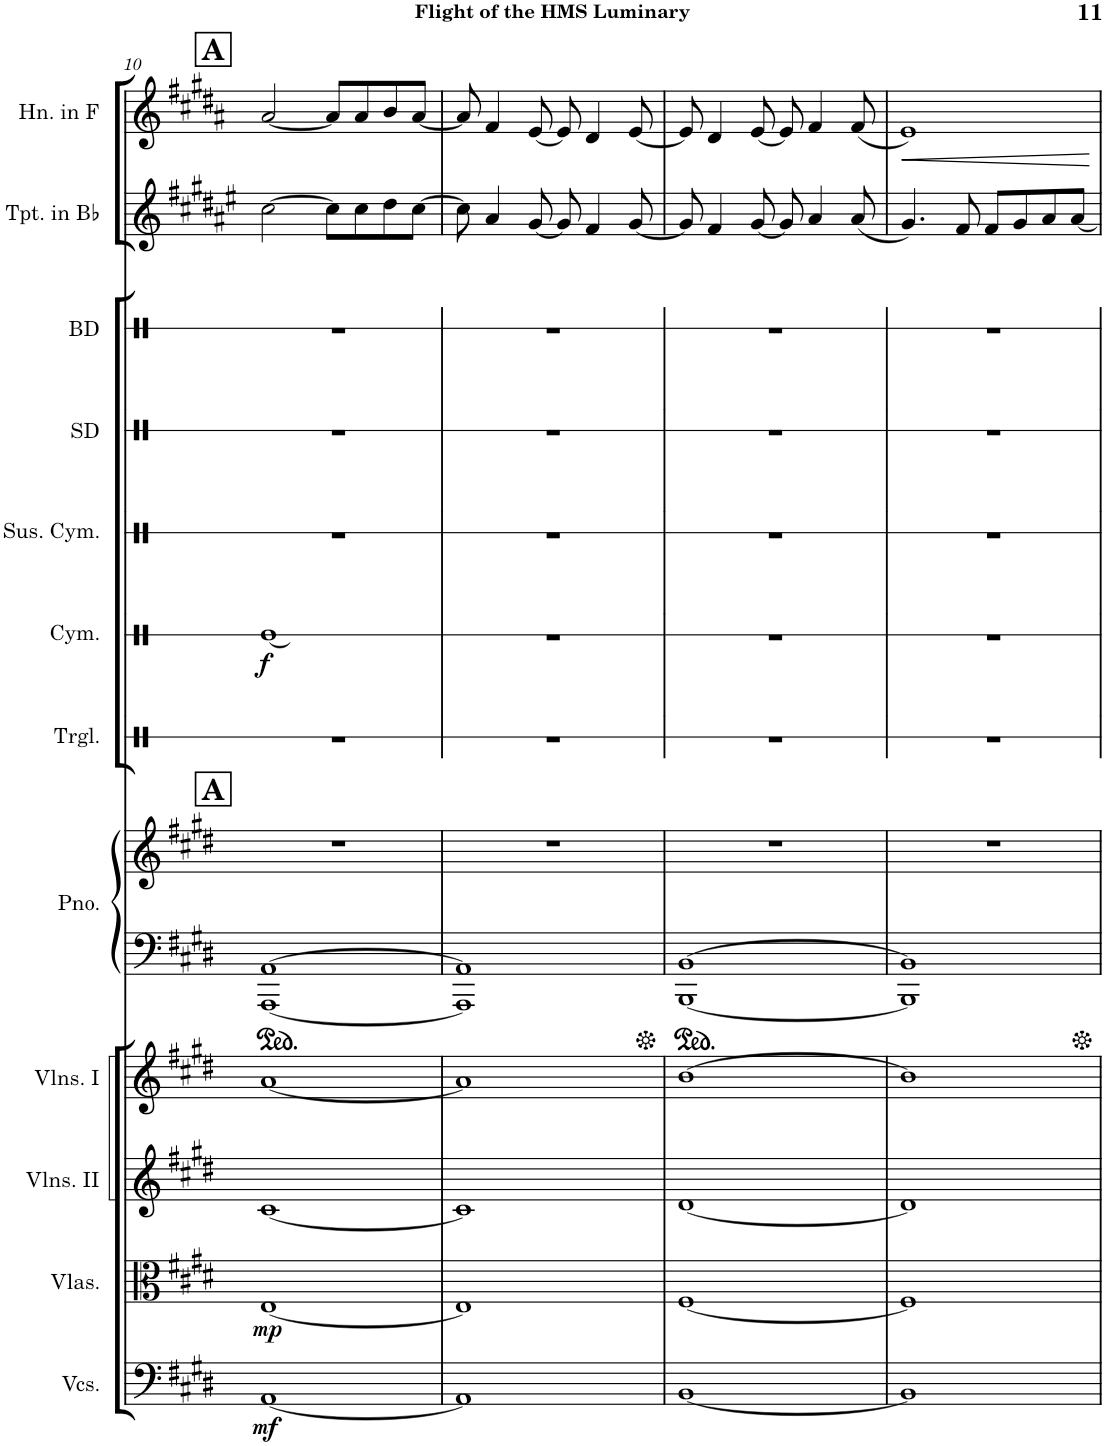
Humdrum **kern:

**kern	**dynam	**kern	**dynam	**kern	**kern	**kern	**kern	**kern	**kern	**kern	**dynam	**kern
*part10	*part10	*part9	*part9	*part8	*part7	*part6	*part5	*part4	*part3	*part2	*part2	*part1
*staff10	*staff10	*staff9	*staff9	*staff8	*staff7	*staff6	*staff5	*staff4	*staff3	*staff2	*staff2	*staff1
*I"Violoncellos	*	*I"Violas	*	*I"Violins II	*I"Violins I	*I"Piano	*I"Triangle	*I"Suspended Cymbal	*I"Trumpet in Bb	*I"Horn in F	*	*I"Pan Flute
*I'Vcs.	*	*I'Vlas.	*	*I'Vlns. II	*I'Vlns. I	*I'Pno.	*I'Trgl.	*I'Sus. Cym.	*I'Tpt. in Bb	*I'Hn. in F	*	*I'Pn. Fl.
!!LO:PB:g=z
*clefF4	*	*clefC3	*	*clefG2	*clefG2	*clefF4	*clefX	*clefX	*clefG2	*clefG2	*	*clefG2
*	*	*	*	*	*	*	*	*	*Trd1c2	*Trd4c7	*	*
*k[f#c#g#d#]	*	*k[f#c#g#d#]	*	*k[f#c#g#d#]	*k[f#c#g#d#]	*k[f#c#g#d#]	*k[]	*k[]	*k[f#c#g#d#a#e#]	*k[f#c#g#d#a#]	*	*k[f#c#g#d#]
*M4/4	*	*M4/4	*	*M4/4	*M4/4	*M4/4	*M4/4	*M4/4	*M4/4	*M4/4	*	*M4/4
!!LO:REH:place=s1:a:B:cj:fs=14:t=A
=10	=10	=10	=10	=10	=10	=10	=10	=10	=10	=10	=10	=10
!	!LO:DY:b	!	!LO:DY:b	!	!	!	!	!	!	!	!	!
[1AA	mf	[1E	mp	[1c#	[1a	[1AAA [1AA	1r	1r	[2cc#\	[2a#/	.	1r
.	.	.	.	.	.	.	.	.	8cc#\L]	8a#/L]	.	.
.	.	.	.	.	.	.	.	.	8cc#\	8a#/	.	.
.	.	.	.	.	.	.	.	.	8dd#\	8b/	.	.
.	.	.	.	.	.	.	.	.	[8cc#\J	[8a#/J	.	.
=11	=11	=11	=11	=11	=11	=11	=11	=11	=11	=11	=11	=11
1AA]	.	1E]	.	1c#]	1a]	1AAA] 1AA]	1r	1r	8cc#\]	8a#/]	.	1r
.	.	.	.	.	.	.	.	.	4a#/	4f#/	.	.
.	.	.	.	.	.	.	.	.	[8g#/	[8e/	.	.
.	.	.	.	.	.	.	.	.	8g#/]	8e/]	.	.
.	.	.	.	.	.	.	.	.	4f#/	4d#/	.	.
.	.	.	.	.	.	.	.	.	[8g#/	[8e/	.	.
=12	=12	=12	=12	=12	=12	=12	=12	=12	=12	=12	=12	=12
[1BB	.	[1F#	.	[1d#	[1b	[1BBB [1BB	1r	1r	8g#/]	8e/]	.	1r
.	.	.	.	.	.	.	.	.	4f#/	4d#/	.	.
.	.	.	.	.	.	.	.	.	[8g#/	[8e/	.	.
.	.	.	.	.	.	.	.	.	8g#/]	8e/]	.	.
.	.	.	.	.	.	.	.	.	4a#/	4f#/	.	.
.	.	.	.	.	.	.	.	.	(8a#/	(8f#/	.	.
=13	=13	=13	=13	=13	=13	=13	=13	=13	=13	=13	=13	=13
!	!	!	!	!	!	!	!	!	!	!	!LO:HP:b	!
1BB]	.	1F#]	.	1d#]	1b]	1BBB] 1BB]	1r	1r	4.g#/)	1e)	<	1r
.	.	.	.	.	.	.	.	.	8f#/	.	.	.
.	.	.	.	.	.	.	.	.	8f#/L	.	.	.
.	.	.	.	.	.	.	.	.	8g#/	.	.	.
.	.	.	.	.	.	.	.	.	8a#/	.	.	.
.	.	.	.	.	.	.	.	.	[8a#/J	.	.	.
.	.	.	.	.	.	.	.	.	.	.	[	.
=	=	=	=	=	=	=	=	=	=	=	=	=
*-	*-	*-	*-	*-	*-	*-	*-	*-	*-	*-	*-	*-
